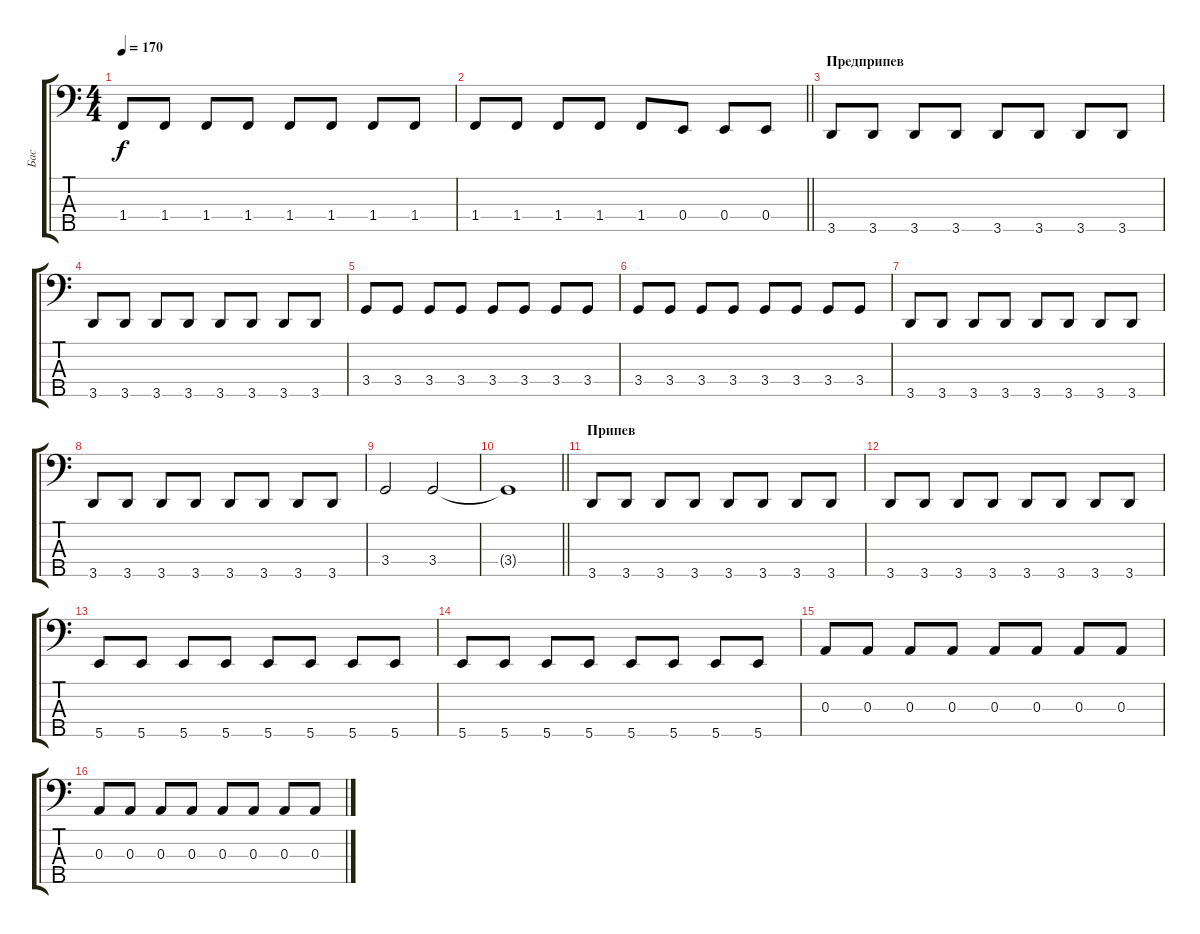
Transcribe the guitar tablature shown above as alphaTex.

\track ("Бас" "Бас") {instrument electricbassfinger}
\staff {score tabs}
\tuning (G2 D2 A1 E1 B0) {hide}
\ts (4 4)
\tempo 170
\clef f4
\ks c
1.4.8{dy f} 1.4.8 1.4.8 1.4.8 1.4.8 1.4.8 1.4.8 1.4.8 |
\barLineRight lightlight
1.4.8 1.4.8 1.4.8 1.4.8 1.4.8 0.4.8 0.4.8 0.4.8 |
\section ("" "Предприпев")
3.5.8 3.5.8 3.5.8 3.5.8 3.5.8 3.5.8 3.5.8 3.5.8 |
3.5.8 3.5.8 3.5.8 3.5.8 3.5.8 3.5.8 3.5.8 3.5.8 |
3.4.8 3.4.8 3.4.8 3.4.8 3.4.8 3.4.8 3.4.8 3.4.8 |
3.4.8 3.4.8 3.4.8 3.4.8 3.4.8 3.4.8 3.4.8 3.4.8 |
3.5.8 3.5.8 3.5.8 3.5.8 3.5.8 3.5.8 3.5.8 3.5.8 |
3.5.8 3.5.8 3.5.8 3.5.8 3.5.8 3.5.8 3.5.8 3.5.8 |
3.4.2 3.4.2 |
\barLineRight lightlight
3.4{t}.1 |
\section ("" "Припев")
3.5.8 3.5.8 3.5.8 3.5.8 3.5.8 3.5.8 3.5.8 3.5.8 |
3.5.8 3.5.8 3.5.8 3.5.8 3.5.8 3.5.8 3.5.8 3.5.8 |
5.5.8 5.5.8 5.5.8 5.5.8 5.5.8 5.5.8 5.5.8 5.5.8 |
5.5.8 5.5.8 5.5.8 5.5.8 5.5.8 5.5.8 5.5.8 5.5.8 |
0.3.8 0.3.8 0.3.8 0.3.8 0.3.8 0.3.8 0.3.8 0.3.8 |
0.3.8 0.3.8 0.3.8 0.3.8 0.3.8 0.3.8 0.3.8 0.3.8
